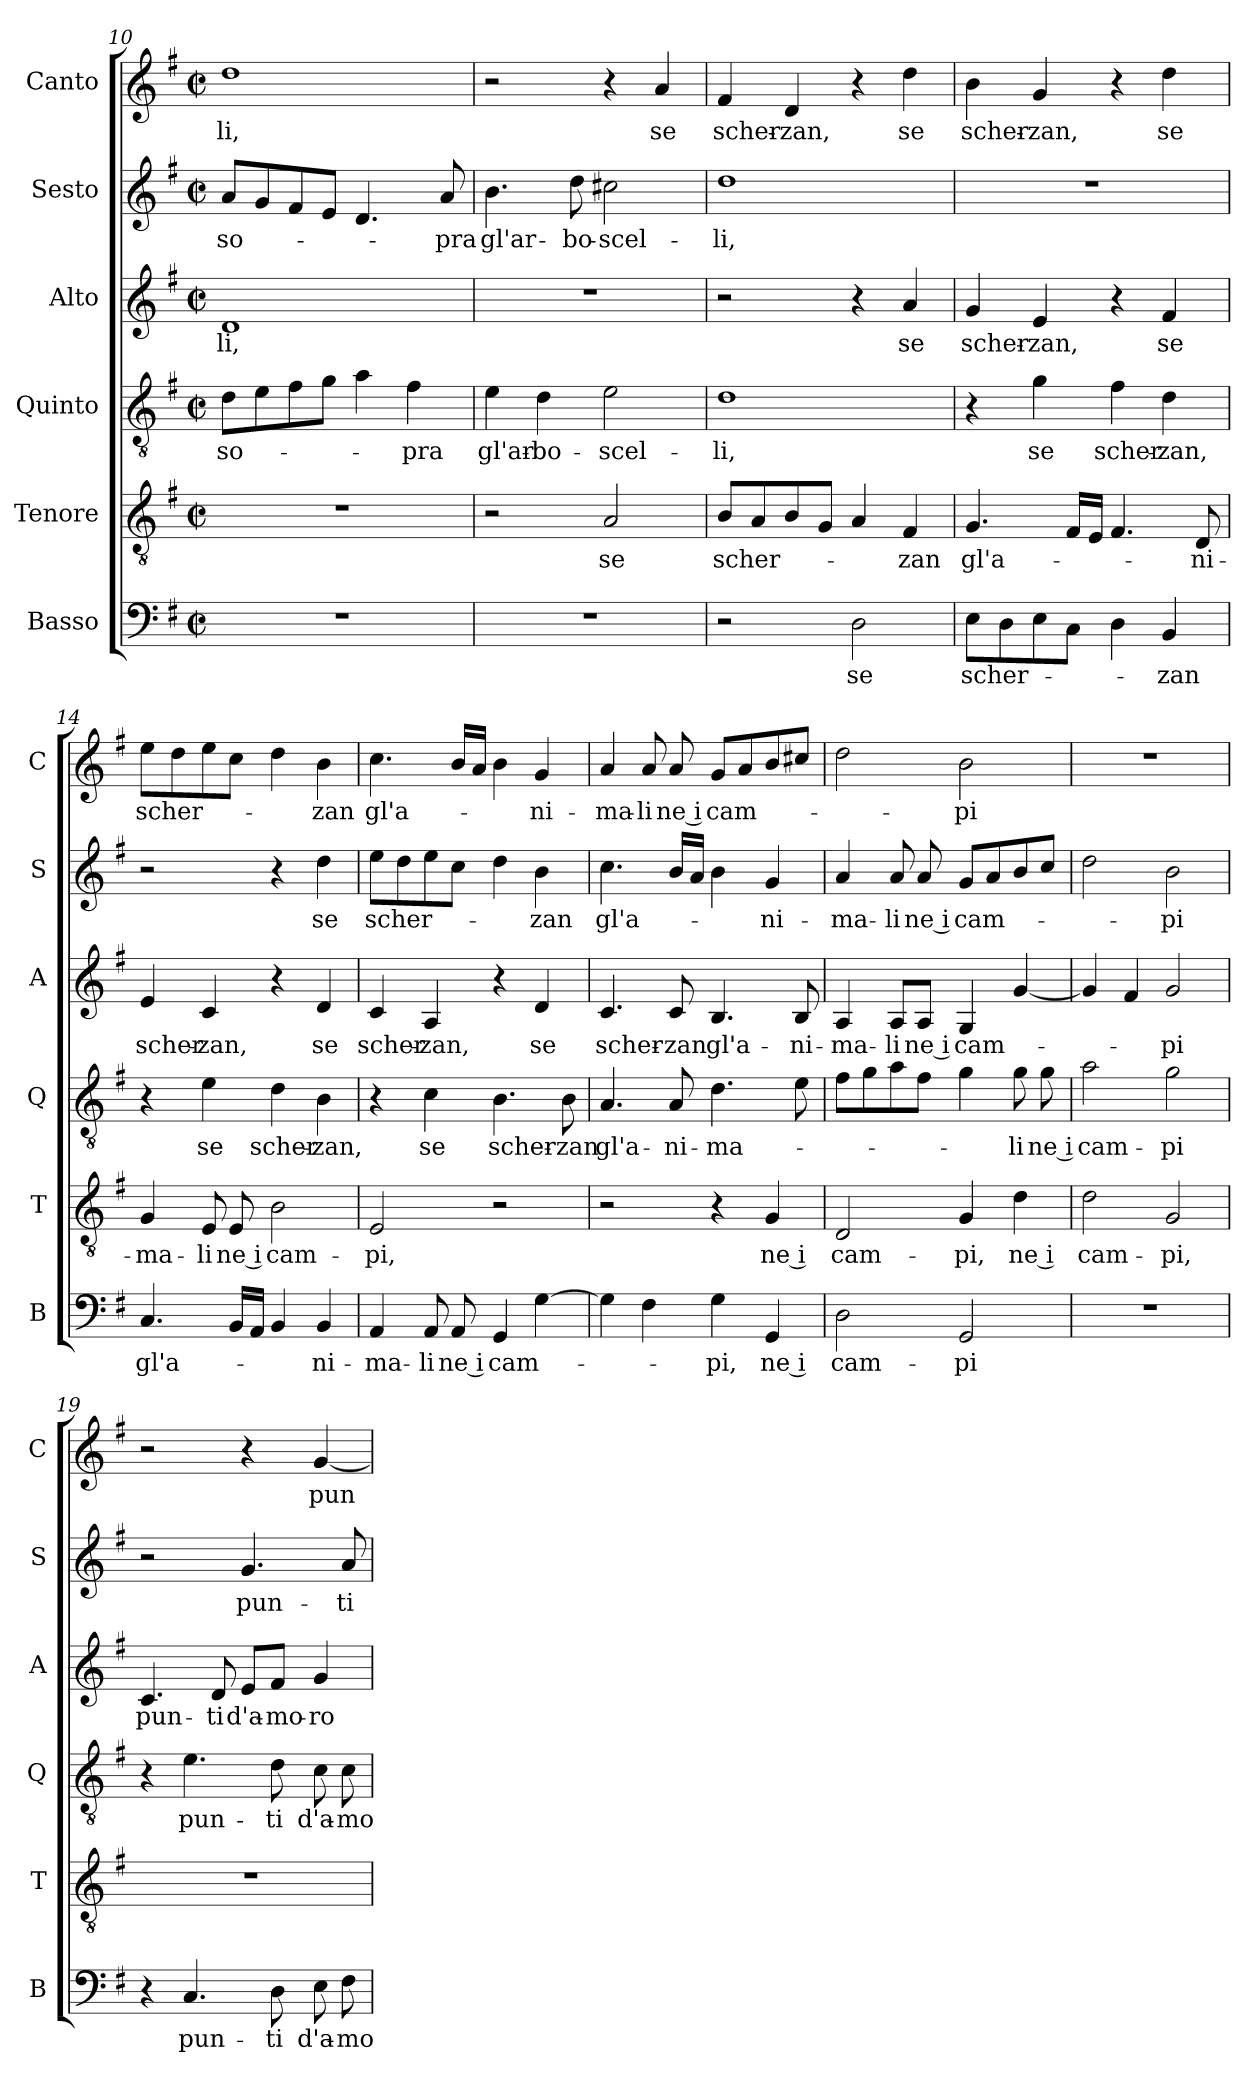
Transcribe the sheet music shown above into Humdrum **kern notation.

**kern	**text	**kern	**text	**kern	**text	**kern	**text	**kern	**text	**kern	**text
*part6	*part6	*part5	*part5	*part4	*part4	*part3	*part3	*part2	*part2	*part1	*part1
*staff6	*staff6	*staff5	*staff5	*staff4	*staff4	*staff3	*staff3	*staff2	*staff2	*staff1	*staff1
*I"Basso	*	*I"Tenore	*	*I"Quinto	*	*I"Alto	*	*I"Sesto	*	*I"Canto	*
*I'B	*	*I'T	*	*I'Q	*	*I'A	*	*I'S	*	*I'C	*
*clefF4	*	*clefGv2	*	*clefGv2	*	*clefG2	*	*clefG2	*	*clefG2	*
*k[f#]	*	*k[f#]	*	*k[f#]	*	*k[f#]	*	*k[f#]	*	*k[f#]	*
*G:	*	*G:	*	*G:	*	*G:	*	*G:	*	*G:	*
*M2/2	*	*M2/2	*	*M2/2	*	*M2/2	*	*M2/2	*	*M2/2	*
*met(c|)	*	*met(c|)	*	*met(c|)	*	*met(c|)	*	*met(c|)	*	*met(c|)	*
=10	=10	=10	=10	=10	=10	=10	=10	=10	=10	=10	=10
!	!	!	!	!	!LO:LY:b	!	!LO:LY:b	!	!LO:LY:b	!	!LO:LY:b
1r	.	1r	.	8d\L	so-	1d	-li,	8a/L	so-	1dd	-li,
.	.	.	.	8e\	.	.	.	8g/	.	.	.
.	.	.	.	8f#\	.	.	.	8f#/	.	.	.
.	.	.	.	8g\J	.	.	.	8e/J	.	.	.
.	.	.	.	4a\	.	.	.	4.d/	.	.	.
!	!	!	!	!	!LO:LY:b	!	!	!	!	!	!
.	.	.	.	4f#\	-pra	.	.	.	.	.	.
!	!	!	!	!	!	!	!	!	!LO:LY:b	!	!
.	.	.	.	.	.	.	.	8a/	-pra	.	.
=11	=11	=11	=11	=11	=11	=11	=11	=11	=11	=11	=11
!	!	!	!	!	!LO:LY:b	!	!	!	!LO:LY:b	!	!
1r	.	2r	.	4e\	gl'ar-	1r	.	4.b\	gl'ar-	2r	.
!	!	!	!	!	!LO:LY:b	!	!	!	!	!	!
.	.	.	.	4d\	-bo-	.	.	.	.	.	.
!	!	!	!	!	!	!	!	!	!LO:LY:b	!	!
.	.	.	.	.	.	.	.	8dd\	-bo-	.	.
!	!	!	!LO:LY:b	!	!LO:LY:b	!	!	!	!LO:LY:b	!	!
.	.	2A/	se	2e\	-scel-	.	.	2cc#X\	-scel-	4r	.
!	!	!	!	!	!	!	!	!	!	!	!LO:LY:b
.	.	.	.	.	.	.	.	.	.	4a/	se
=12	=12	=12	=12	=12	=12	=12	=12	=12	=12	=12	=12
!	!	!	!LO:LY:b	!	!LO:LY:b	!	!	!	!LO:LY:b	!	!LO:LY:b
2r	.	8B/L	scher-	1d	-li,	2r	.	1dd	-li,	4f#/	scher-
.	.	8A/	.	.	.	.	.	.	.	.	.
!	!	!	!	!	!	!	!	!	!	!	!LO:LY:b
.	.	8B/	.	.	.	.	.	.	.	4d/	-zan,
.	.	8G/J	.	.	.	.	.	.	.	.	.
!	!LO:LY:b	!	!	!	!	!	!	!	!	!	!
2D\	se	4A/	.	.	.	4r	.	.	.	4r	.
!	!	!	!LO:LY:b	!	!	!	!LO:LY:b	!	!	!	!LO:LY:b
.	.	4F#/	-zan	.	.	4a/	se	.	.	4dd\	se
!!LO:LB:g=z
=13	=13	=13	=13	=13	=13	=13	=13	=13	=13	=13	=13
!	!LO:LY:b	!	!LO:LY:b	!	!	!	!LO:LY:b	!	!	!	!LO:LY:b
8E\L	scher-	4.G/	gl'a-	4r	.	4g/	scher-	1r	.	4b\	scher-
8D\	.	.	.	.	.	.	.	.	.	.	.
!	!	!	!	!	!LO:LY:b	!	!LO:LY:b	!	!	!	!LO:LY:b
8E\	.	.	.	4g\	se	4e/	-zan,	.	.	4g/	-zan,
8C\J	.	16F#/LL	.	.	.	.	.	.	.	.	.
.	.	16E/JJ	.	.	.	.	.	.	.	.	.
!	!	!	!	!	!LO:LY:b	!	!	!	!	!	!
4D\	.	4.F#/	.	4f#\	scher-	4r	.	.	.	4r	.
!	!LO:LY:b	!	!	!	!LO:LY:b	!	!LO:LY:b	!	!	!	!LO:LY:b
4BB/	-zan	.	.	4d\	-zan,	4f#/	se	.	.	4dd\	se
!	!	!	!LO:LY:b	!	!	!	!	!	!	!	!
.	.	8D/	-ni-	.	.	.	.	.	.	.	.
=14	=14	=14	=14	=14	=14	=14	=14	=14	=14	=14	=14
!	!LO:LY:b	!	!LO:LY:b	!	!	!	!LO:LY:b	!	!	!	!LO:LY:b
4.C/	gl'a-	4G/	-ma-	4r	.	4e/	scher-	2r	.	8ee\L	scher-
.	.	.	.	.	.	.	.	.	.	8dd\	.
!	!	!	!LO:LY:b	!	!LO:LY:b	!	!LO:LY:b	!	!	!	!
.	.	8E/	-li	4e\	se	4c/	-zan,	.	.	8ee\	.
!	!	!	!LO:LY:b	!	!	!	!	!	!	!	!
16BB/LL	.	8E/	ne i	.	.	.	.	.	.	8cc\J	.
16AA/JJ	.	.	.	.	.	.	.	.	.	.	.
!	!	!	!LO:LY:b	!	!LO:LY:b	!	!	!	!	!	!
4BB/	.	2B\	cam-	4d\	scher-	4r	.	4r	.	4dd\	.
!	!LO:LY:b	!	!	!	!LO:LY:b	!	!LO:LY:b	!	!LO:LY:b	!	!LO:LY:b
4BB/	-ni-	.	.	4B\	-zan,	4d/	se	4dd\	se	4b\	-zan
=15	=15	=15	=15	=15	=15	=15	=15	=15	=15	=15	=15
!	!LO:LY:b	!	!LO:LY:b	!	!	!	!LO:LY:b	!	!LO:LY:b	!	!LO:LY:b
4AA/	-ma-	2E/	-pi,	4r	.	4c/	scher-	8ee\L	scher-	4.cc\	gl'a-
.	.	.	.	.	.	.	.	8dd\	.	.	.
!	!LO:LY:b	!	!	!	!LO:LY:b	!	!LO:LY:b	!	!	!	!
8AA/	-li	.	.	4c\	se	4A/	-zan,	8ee\	.	.	.
!	!LO:LY:b	!	!	!	!	!	!	!	!	!	!
8AA/	ne i	.	.	.	.	.	.	8cc\J	.	16b/LL	.
.	.	.	.	.	.	.	.	.	.	16a/JJ	.
!	!LO:LY:b	!	!	!	!LO:LY:b	!	!	!	!	!	!
4GG/	cam-	2r	.	4.B\	scher-	4r	.	4dd\	.	4b\	.
!	!	!	!	!	!	!	!LO:LY:b	!	!LO:LY:b	!	!LO:LY:b
[4G\	.	.	.	.	.	4d/	se	4b\	-zan	4g/	-ni-
!	!	!	!	!	!LO:LY:b	!	!	!	!	!	!
.	.	.	.	8B\	-zan	.	.	.	.	.	.
=16	=16	=16	=16	=16	=16	=16	=16	=16	=16	=16	=16
!	!	!	!	!	!LO:LY:b	!	!LO:LY:b	!	!LO:LY:b	!	!LO:LY:b
4G\]	.	2r	.	4.A/	gl'a-	4.c/	scher-	4.cc\	gl'a-	4a/	-ma-
!	!	!	!	!	!	!	!	!	!	!	!LO:LY:b
4F#\	.	.	.	.	.	.	.	.	.	8a/	-li
!	!	!	!	!	!LO:LY:b	!	!LO:LY:b	!	!	!	!LO:LY:b
.	.	.	.	8A/	-ni-	8c/	-zan	16b/LL	.	8a/	ne i
.	.	.	.	.	.	.	.	16a/JJ	.	.	.
!	!LO:LY:b	!	!	!	!LO:LY:b	!	!LO:LY:b	!	!	!	!LO:LY:b
4G\	-pi,	4r	.	4.d\	-ma-	4.B/	gl'a-	4b\	.	8g/L	cam-
.	.	.	.	.	.	.	.	.	.	8a/	.
!	!LO:LY:b	!	!LO:LY:b	!	!	!	!	!	!LO:LY:b	!	!
4GG/	ne i	4G/	ne i	.	.	.	.	4g/	-ni-	8b/	.
!	!	!	!	!	!	!	!LO:LY:b	!	!	!	!
.	.	.	.	8e\	.	8B/	-ni-	.	.	8cc#X/J	.
=17	=17	=17	=17	=17	=17	=17	=17	=17	=17	=17	=17
!	!LO:LY:b	!	!LO:LY:b	!	!	!	!LO:LY:b	!	!LO:LY:b	!	!
2D\	cam-	2D/	cam-	8f#\L	.	4A/	-ma-	4a/	-ma-	2dd\	.
.	.	.	.	8g\	.	.	.	.	.	.	.
!	!	!	!	!	!	!	!LO:LY:b	!	!LO:LY:b	!	!
.	.	.	.	8a\	.	8A/L	-li	8a/	-li	.	.
!	!	!	!	!	!	!	!LO:LY:b	!	!LO:LY:b	!	!
.	.	.	.	8f#\J	.	8A/J	ne i	8a/	ne i	.	.
!	!LO:LY:b	!	!LO:LY:b	!	!	!	!LO:LY:b	!	!LO:LY:b	!	!LO:LY:b
2GG/	-pi	4G/	-pi,	4g\	.	4G/	cam-	8g/L	cam-	2b\	-pi
.	.	.	.	.	.	.	.	8a/	.	.	.
!	!	!	!LO:LY:b	!	!LO:LY:b	!	!	!	!	!	!
.	.	4d\	ne i	8g\	-li	[4g/	.	8b/	.	.	.
!	!	!	!	!	!LO:LY:b	!	!	!	!	!	!
.	.	.	.	8g\	ne i	.	.	8cc/J	.	.	.
=18	=18	=18	=18	=18	=18	=18	=18	=18	=18	=18	=18
!	!	!	!LO:LY:b	!	!LO:LY:b	!	!	!	!	!	!
1r	.	2d\	cam-	2a\	cam-	4g/]	.	2dd\	.	1r	.
.	.	.	.	.	.	4f#/	.	.	.	.	.
!	!	!	!LO:LY:b	!	!LO:LY:b	!	!LO:LY:b	!	!LO:LY:b	!	!
.	.	2G/	-pi,	2g\	-pi	2g/	-pi	2b\	-pi	.	.
!!LO:PB:g=z
=19	=19	=19	=19	=19	=19	=19	=19	=19	=19	=19	=19
!	!	!	!	!	!	!	!LO:LY:b	!	!	!	!
4r	.	1r	.	4r	.	4.c/	pun-	2r	.	2r	.
!	!LO:LY:b	!	!	!	!LO:LY:b	!	!	!	!	!	!
4.C/	pun-	.	.	4.e\	pun-	.	.	.	.	.	.
!	!	!	!	!	!	!	!LO:LY:b	!	!	!	!
.	.	.	.	.	.	8d/	-ti	.	.	.	.
!	!	!	!	!	!	!	!LO:LY:b	!	!LO:LY:b	!	!
.	.	.	.	.	.	8e/L	d'a-	4.g/	pun-	4r	.
!	!LO:LY:b	!	!	!	!LO:LY:b	!	!LO:LY:b	!	!	!	!
8D\	-ti	.	.	8d\	-ti	8f#/J	-mo-	.	.	.	.
!	!LO:LY:b	!	!	!	!LO:LY:b	!	!LO:LY:b	!	!	!	!LO:LY:b
8E\	d'a-	.	.	8c\	d'a-	4g/	-ro-	.	.	[4g/	pun-
!	!LO:LY:b	!	!	!	!LO:LY:b	!	!	!	!LO:LY:b	!	!
8F#\	-mo-	.	.	8c\	-mo-	.	.	8a/	-ti	.	.
=	=	=	=	=	=	=	=	=	=	=	=
*-	*-	*-	*-	*-	*-	*-	*-	*-	*-	*-	*-
